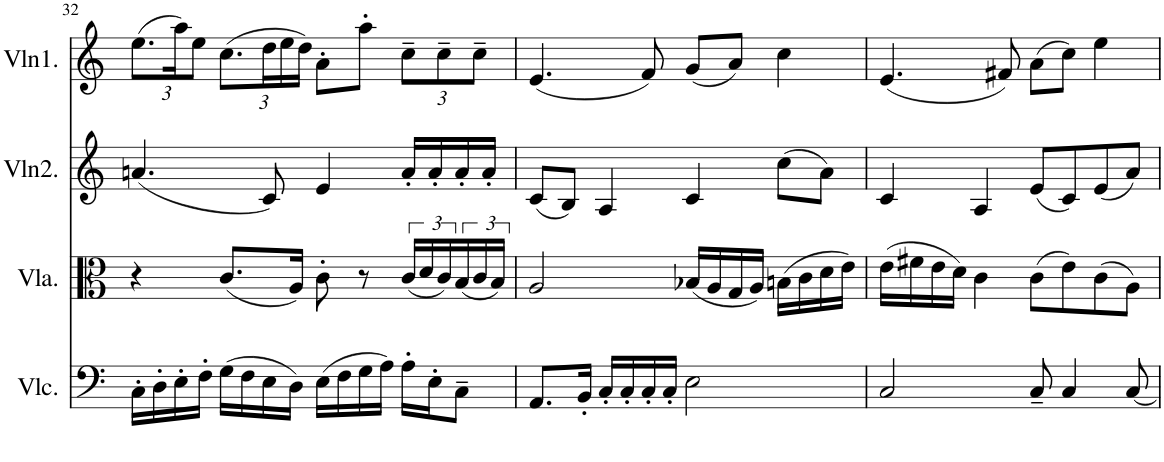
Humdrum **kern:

**kern	**kern	**kern	**kern
*part4	*part3	*part2	*part1
*staff4	*staff3	*staff2	*staff1
*I"Cello	*I"Viola	*I"Violin 2	*I"Violin 1
*	*I'Vla.	*I'Vln2.	*I'Vln1.
!!LO:PB:g=z
*clefF4	*clefC3	*clefG2	*clefG2
*k[]	*k[]	*k[]	*k[]
*	*	*M4/4	*M4/4
*	*	*	*Xbrackettup
=32	=32	=32	=32
16C'\LL	4r	(4.an/	(12.ee\L
16D'\	.	.	.
16E'\	.	.	24aa\K)
.	.	.	12ee\J
16F'\JJ	.	.	.
(16G\LL	(8.c/L	.	(12.cc\L
16F\	.	.	.
16E\	.	8c/)	24dd\L
.	.	.	24ee\
16D\JJ)	16A/Jk)	.	.
.	.	.	24dd\JJ)
(16E\LL	8c'\	4e/	8a'\L
16F\	.	.	.
16G\	8r	.	8aa'\J
16A\JJ)	.	.	.
16A'\LL	(24c/LL	16a'/LL	12cc~\L
.	24d/	.	.
16E'\J	.	16a'/	.
.	24c/)	.	12cc~\
8C~\J	(24B/	16a'/	.
.	24c/	.	12cc~\J
.	.	16a'/JJ	.
.	24B/JJ)	.	.
=33	=33	=33	=33
8.AA/L	2A/	(8c/L	(4.e/
.	.	8B/J)	.
16BB'/Jk	.	.	.
16C'/LL	.	4A/	.
16C'/	.	.	.
16C'/	.	.	8f/)
16C'/JJ	.	.	.
2E\	(16B-X/LL	4c/	(8g/L
.	16A/	.	.
.	16G/	.	8a/J)
.	16A/JJ)	.	.
.	(16Bn\LL	(8cc\L	4cc\
.	16c\	.	.
.	16d\	8a\J)	.
.	16e\JJ)	.	.
=34	=34	=34	=34
2C/	(16e\LL	4c/	(4.e/
.	16f#X\	.	.
.	16e\	.	.
.	16d\JJ)	.	.
.	4c\	4A/	.
.	.	.	8f#X/)
8C~/	(8c\L	(8e/L	(8a\L
4C/	8e\)	8c/)	8cc\J)
.	(8c\	(8e/	4ee\
[8C/	8A\J)	8a/J)	.
=	=	=	=
*-	*-	*-	*-
